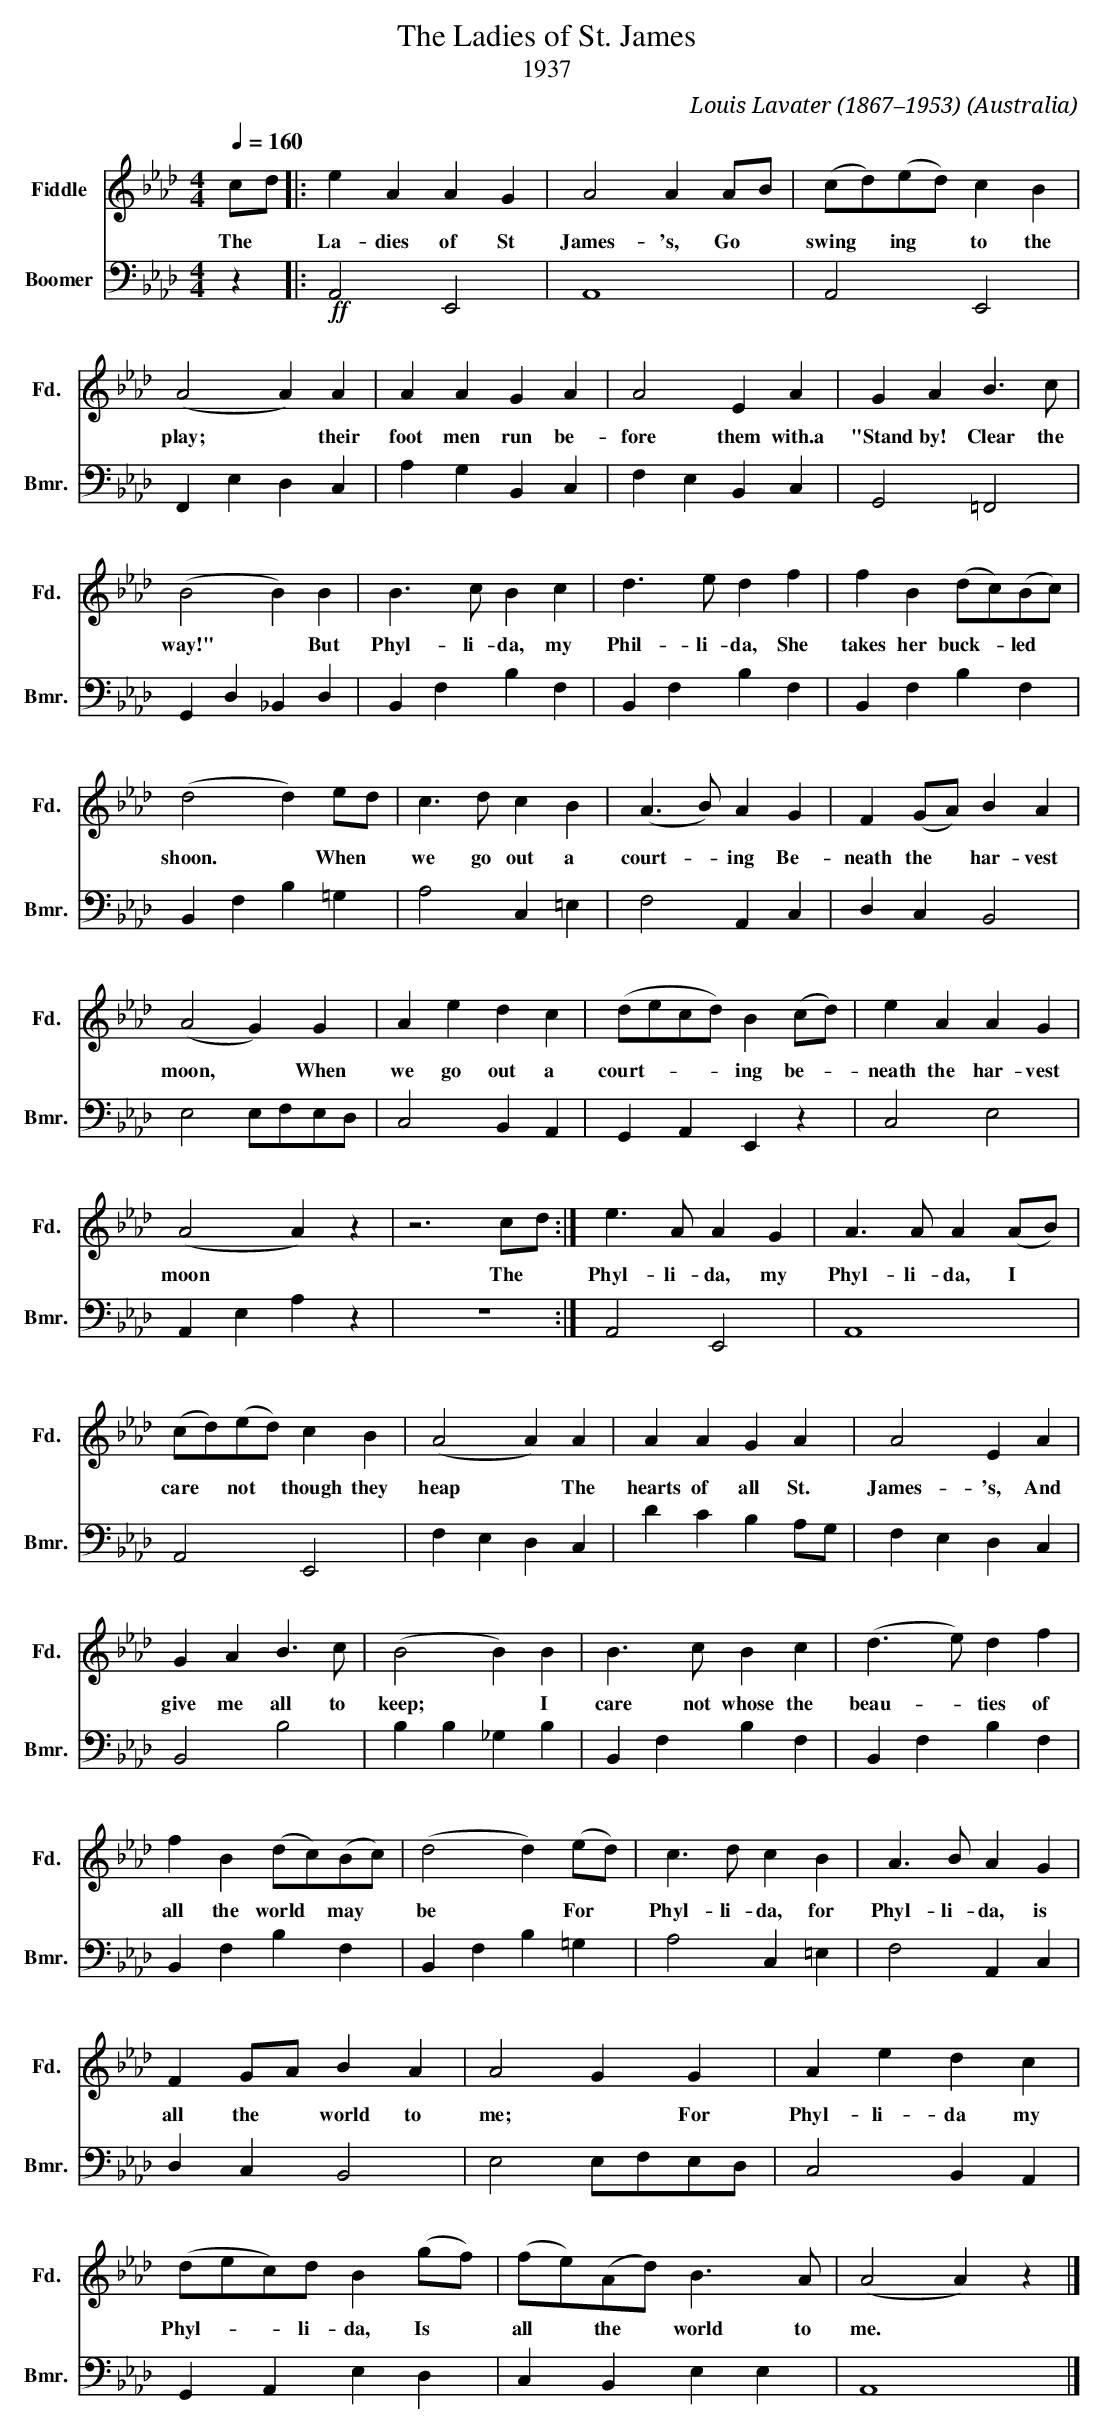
X:1
T:The Ladies of St. James
T:1937
C:Louis Lavater (1867–1953)
O:Australia
%%score ( 1 ) 3
L:1/4
M:4/4
Q:1/4=160
K:Ab
V:1 treble nm="Fiddle" snm="Fd."
V:2 treble
V:3 bass nm="Boomer" snm="Bmr."
V:1
[I: MIDI=program 41] c/d/ |: e A A G | A2 A A/B/ | (c/d/)(e/d/) c B | (A2 A) A | A A G A | A2 E A | G A B3/2 c/ |
w: The *|La- dies of St|James- 's, Go *|swing * ing * to the|play; * their|foot men run be-|fore them with.a|"Stand by! Clear the|
(B2 B) B | B3/2 c/ B c | d3/2 e/ d f | f B (d/c/)(B/c/) | (d2 d) e/d/ | c3/2 d/ c B |
w: way!" * But|Phyl- li- da, my|Phil- li- da, She|takes her buck- * led *|shoon. * When *|we go out a|
(A3/2 B/) A G | F (G/A/) B A | (A2 G) G | A e d c | (d/e/c/d/) B (c/d/) | e A A G | (A2 A) z |
w: court- * ing Be-|neath the * har- vest|moon, * When|we go out a|court- * * * ing be- *|neath the har- vest|moon *|
z3 c/d/ :| e3/2 A/ A G | A3/2 A/ A (A/B/) | (c/d/)(e/d/) c B | (A2 A) A | A A G A | A2 E A |
w: The *|Phyl- li- da, my|Phyl- li- da, I *|care * not * though they|heap * The|hearts of all St.|James- 's, And|
G A B3/2 c/ | (B2 B) B | B3/2 c/ B c | (d3/2 e/) d f | f B (d/c/)(B/c/) | (d2 d) (e/d/) |
w: give me all to|keep; * I|care not whose the|beau- * ties of|all the world * may *|be * For *|
c3/2 d/ c B | A3/2 B/ A G | F G/A/ B A | A2 G G | A e d c | (d/e/c/)d/ B (g/f/) |
w: Phyl- li- da, for|Phyl- li- da, is|all the * world to|me; * For|Phyl- li- da my|Phyl- * * li- da, Is *|
(f/e/)(A/d/) B3/2 A/ | (A2 A) z |]
w: all * the * world to|me. *|
V:3
[I: MIDI=program 33] z |: !ff!A,,2 E,,2 | A,,4 | A,,2 E,,2 | F,, E, D, C, | A, G, B,, C, | F, E, B,, C, | G,,2 =F,,2 |
G,, D, _B,, D, | B,, F, B, F, | B,, F, B, F, | B,, F, B, F, | B,, F, B, =G, | A,2 C, =E, |
F,2 A,, C, | D, C, B,,2 | E,2 E,/F,/E,/D,/ | C,2 B,, A,, | G,, A,, E,, z | C,2 E,2 | A,, E, A, z |
z4 :| A,,2 E,,2 | A,,4 | A,,2 E,,2 | F, E, D, C, | D C B, A,/G,/ | F, E, D, C, | B,,2 B,2 |
B, B, _G, B, | B,, F, B, F, | B,, F, B, F, | B,, F, B, F, | B,, F, B, =G, | A,2 C, =E, |
F,2 A,, C, | D, C, B,,2 | E,2 E,/F,/E,/D,/ | C,2 B,, A,, | G,, A,, E, D, | C, B,, E, E, | A,,4 |]
